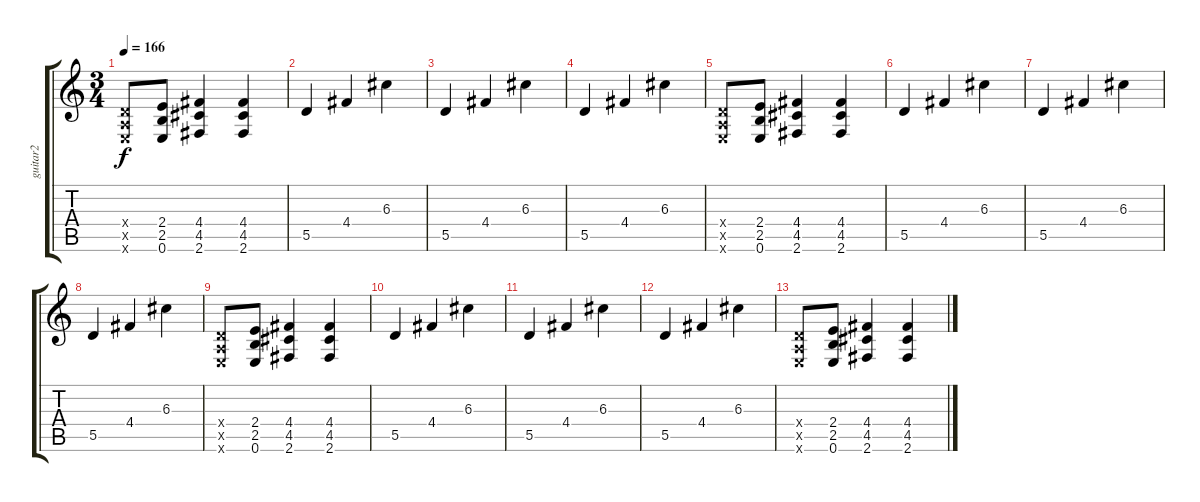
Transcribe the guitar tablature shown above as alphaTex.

\track ("guitar2" "guitar2") {instrument distortionguitar}
\staff {score tabs}
\tuning (E4 B3 G3 D3 A2 E2) {hide}
\ts (3 4)
\tempo 166
\clef g2
\ks c
(0.4{x} 0.5{x} 0.6{x}).8{dy f} (2.4 2.5 0.6).8 (4.4 4.5 2.6).4 (4.4 4.5 2.6).4 |
5.5.4 4.4.4 6.3.4 |
5.5.4 4.4.4 6.3.4 |
5.5.4 4.4.4 6.3.4 |
(0.4{x} 0.5{x} 0.6{x}).8 (2.4 2.5 0.6).8 (4.4 4.5 2.6).4 (4.4 4.5 2.6).4 |
5.5.4 4.4.4 6.3.4 |
5.5.4 4.4.4 6.3.4 |
5.5.4 4.4.4 6.3.4 |
(0.4{x} 0.5{x} 0.6{x}).8 (2.4 2.5 0.6).8 (4.4 4.5 2.6).4 (4.4 4.5 2.6).4 |
5.5.4 4.4.4 6.3.4 |
5.5.4 4.4.4 6.3.4 |
5.5.4 4.4.4 6.3.4 |
(0.4{x} 0.5{x} 0.6{x}).8 (2.4 2.5 0.6).8 (4.4 4.5 2.6).4 (4.4 4.5 2.6).4
